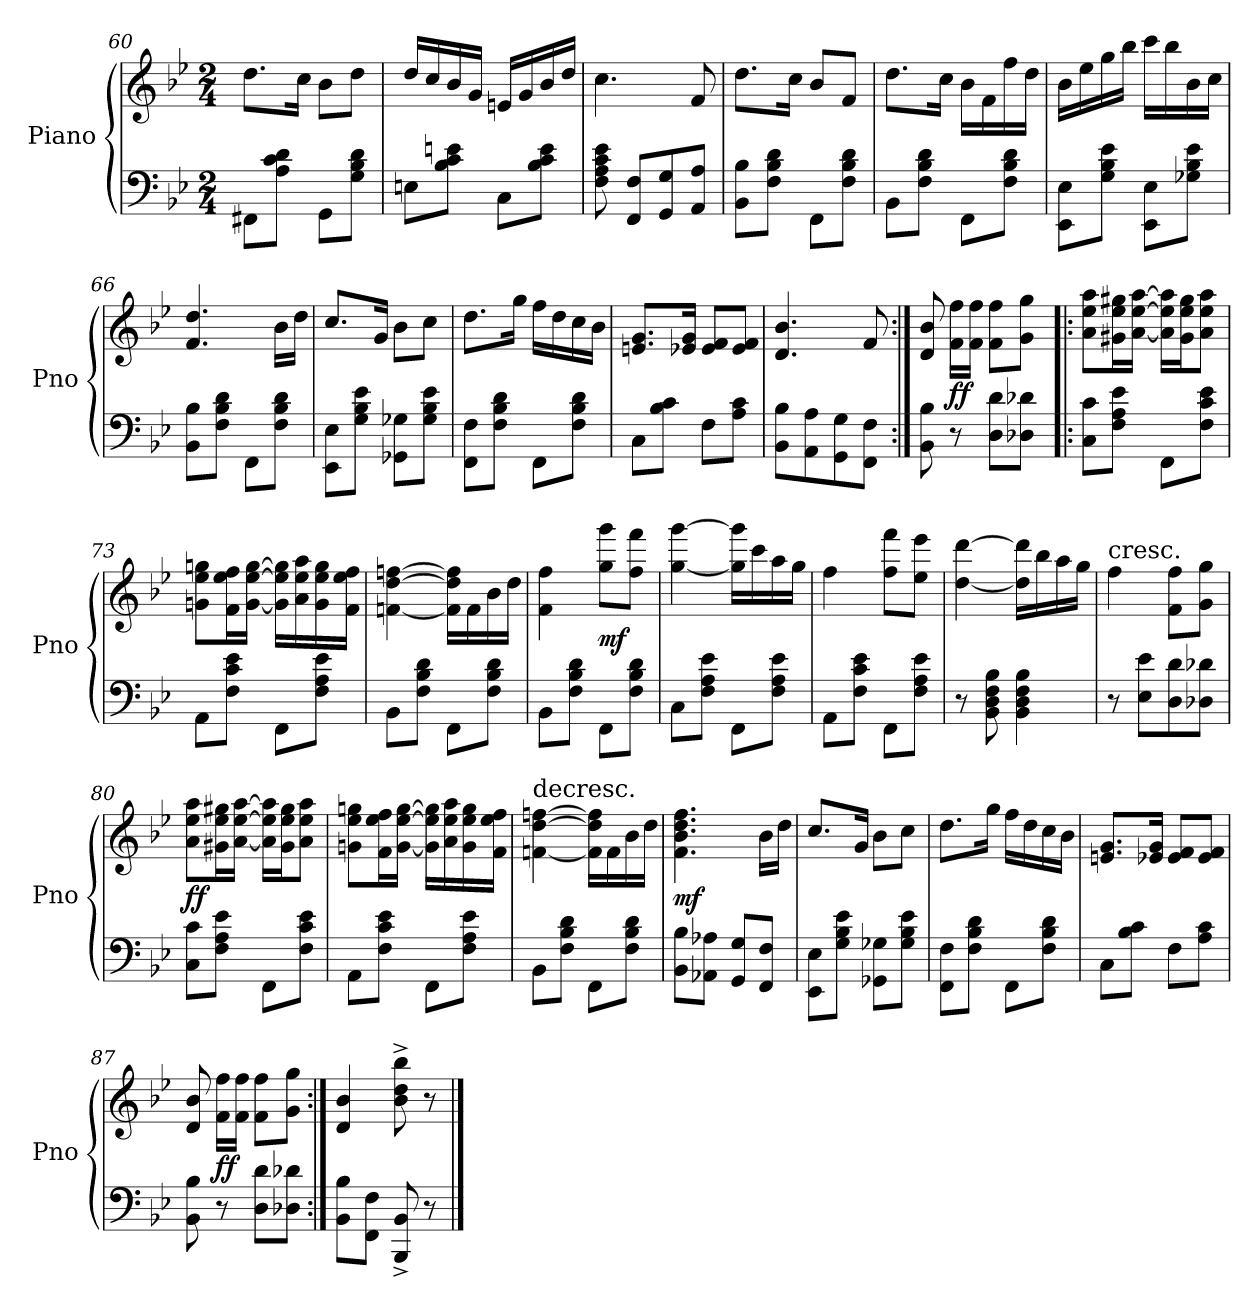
**kern	**kern	**dynam
*part1	*part1	*part1
*staff2	*staff1	*staff1/2
*I"Piano	*	*
*I'Pno	*	*
*clefF4	*clefG2	*
*k[b-e-]	*k[b-e-]	*
*M2/4	*M2/4	*
=60	=60	=60
8FF#X\L	8.dd\L	.
8A\ 8c\ 8d\J	.	.
.	16cc\Jk	.
8GG\L	8b-\L	.
8G\ 8B-\ 8d\J	8dd\J	.
=61	=61	=61
8En\L	16dd/LL	.
.	16cc/	.
8B-\ 8c\ 8en\J	16b-/	.
.	16g/JJ	.
8C\L	16en/LL	.
.	16g/	.
8B-\ 8c\ 8e\J	16b-/	.
.	16dd/JJ	.
=62	=62	=62
8F\ 8A\ 8c\ 8e-\	4.cc\	.
8FF/ 8F/L	.	.
8GG/ 8G/	.	.
8AA/ 8A/J	8f/	.
=63	=63	=63
8BB-\ 8B-\L	8.dd\L	.
8F\ 8B-\ 8d\J	.	.
.	16cc\Jk	.
8FF\L	8b-/L	.
8F\ 8B-\ 8d\J	8f/J	.
=64	=64	=64
8BB-\L	8.dd\L	.
8F\ 8B-\ 8d\J	.	.
.	16cc\Jk	.
8FF\L	16b-\LL	.
.	16f\	.
8F\ 8B-\ 8d\J	16ff\	.
.	16dd\JJ	.
=65	=65	=65
8EE-\ 8E-\L	16b-\LL	.
.	16ee-\	.
8G\ 8B-\ 8e-\J	16gg\	.
.	16bb-\JJ	.
8EE-\ 8E-\L	16ccc\LL	.
.	16bb-\	.
8G-X\ 8B-\ 8e-\J	16b-\	.
.	16cc\JJ	.
=66	=66	=66
8BB-\ 8B-\L	4.f/ 4.dd/	.
8F\ 8B-\ 8d\J	.	.
8FF\L	.	.
8F\ 8B-\ 8d\J	16b-\LL	.
.	16dd\JJ	.
=67	=67	=67
8EE-\ 8E-\L	8.cc/L	.
8G\ 8B-\ 8e-\J	.	.
.	16g/Jk	.
8GG-X\ 8G-X\L	8b-\L	.
8G-\ 8B-\ 8e-\J	8cc\J	.
=68	=68	=68
8FF\ 8F\L	8.dd\L	.
8F\ 8B-\ 8d\J	.	.
.	16gg\Jk	.
8FF\L	16ff\LL	.
.	16dd\	.
8F\ 8B-\ 8d\J	16cc\	.
.	16b-\JJ	.
=69	=69	=69
8C\L	8.en/ 8.g/L	.
8B-\ 8c\J	.	.
.	16e-X/ 16g/Jk	.
8F\L	8e-/ 8f/L	.
8A\ 8c\J	8e-/ 8f/J	.
=70	=70	=70
8BB-\ 8B-\L	4.d/ 4.b-/	.
8AA\ 8A\	.	.
8GG\ 8G\	.	.
8FF\ 8F\J	8f/	.
=71:|!	=71:|!	=71:|!
8BB-\ 8B-\	8d/ 8b-/	.
8r	16f\ 16ff\LL	ff
.	16f\ 16ff\JJ	.
8D\ 8d\L	8f\ 8ff\L	.
8D-X\ 8d-X\J	8g\ 8gg\J	.
=72!|:	=72!|:	=72!|:
8C\ 8c\L	8a\ 8ee-\ 8aa\L	.
8F\ 8A\ 8e-\J	16g#X\ 16ee-\ 16gg#X\L	.
.	[16a\ [16ee-\ [16aa\JJ	.
8FF\L	16a]\ 16ee-]\ 16aa]\LL	.
.	16g#\ 16ee-\ 16gg#\J	.
8F\ 8c\ 8e-\J	8a\ 8ee-\ 8aa\J	.
=73	=73	=73
8AA\L	8gn\ 8ee-\ 8ggn\L	.
8F\ 8c\ 8e-\J	16f\ 16ee-\ 16ff\L	.
.	[16g\ [16ee-\ [16gg\JJ	.
8FF\L	16g]\ 16ee-]\ 16gg]\LL	.
.	16a\ 16ee-\ 16aa\	.
8F\ 8A\ 8e-\J	16g\ 16ee-\ 16gg\	.
.	16f\ 16ee-\ 16ff\JJ	.
=74	=74	=74
8BB-\L	[4fn\ [4dd\ [4ffn\	.
8F\ 8B-\ 8d\J	.	.
8FF\L	16f]\ 16dd]\ 16ff]\LL	.
.	16f\	.
8F\ 8B-\ 8d\J	16b-\	.
.	16dd\JJ	.
=75	=75	=75
8BB-\L	4f\ 4ff\	.
8F\ 8B-\ 8d\J	.	.
8FF\L	8gg\ 8ggg\L	mf
8F\ 8B-\ 8d\J	8ff\ 8fff\J	.
=76	=76	=76
8C\L	[4gg\ [4ggg\	.
8F\ 8A\ 8e-\J	.	.
8FF\L	16gg]\ 16ggg]\LL	.
.	16ccc\	.
8F\ 8A\ 8e-\J	16aa\	.
.	16gg\JJ	.
=77	=77	=77
8AA\L	4ff\	.
8F\ 8c\ 8e-\J	.	.
8FF\L	8ff\ 8fff\L	.
8F\ 8A\ 8e-\J	8ee-\ 8eee-\J	.
=78	=78	=78
8r	[4dd\ [4ddd\	.
8BB-\ 8D\ 8F\ 8B-\	.	.
4BB-\ 4D\ 4F\ 4B-\	16dd]\ 16ddd]\LL	.
.	16bb-\	.
.	16aa\	.
.	16gg\JJ	.
=79	=79	=79
!	!LO:TX:t=cresc.	!
8r	4ff\	.
8E-\ 8e-\L	.	.
8D\ 8d\	8f\ 8ff\L	.
8D-X\ 8d-X\J	8g\ 8gg\J	.
=80	=80	=80
8C\ 8c\L	8a\ 8ee-\ 8aa\L	ff
8F\ 8A\ 8e-\J	16g#X\ 16ee-\ 16gg#X\L	.
.	[16a\ [16ee-\ [16aa\JJ	.
8FF\L	16a]\ 16ee-]\ 16aa]\LL	.
.	16g#\ 16ee-\ 16gg#\J	.
8F\ 8c\ 8e-\J	8a\ 8ee-\ 8aa\J	.
=81	=81	=81
8AA\L	8gn\ 8ee-\ 8ggn\L	.
8F\ 8c\ 8e-\J	16f\ 16ee-\ 16ff\L	.
.	[16g\ [16ee-\ [16gg\JJ	.
8FF\L	16g]\ 16ee-]\ 16gg]\LL	.
.	16a\ 16ee-\ 16aa\	.
8F\ 8A\ 8e-\J	16g\ 16ee-\ 16gg\	.
.	16f\ 16ee-\ 16ff\JJ	.
=82	=82	=82
!	!LO:TX:t=decresc.	!
8BB-\L	[4fn\ [4dd\ [4ffn\	.
8F\ 8B-\ 8d\J	.	.
8FF\L	16f]\ 16dd]\ 16ff]\LL	.
.	16f\	.
8F\ 8B-\ 8d\J	16b-\	.
.	16dd\JJ	.
=83	=83	=83
8BB-\ 8B-\L	4.f\ 4.b-\ 4.dd\ 4.ff\	mf
8AA-X\ 8A-X\J	.	.
8GG/ 8G/L	.	.
8FF/ 8F/J	16b-\LL	.
.	16dd\JJ	.
=84	=84	=84
8EE-\ 8E-\L	8.cc/L	.
8G\ 8B-\ 8e-\J	.	.
.	16g/Jk	.
8GG-X\ 8G-X\L	8b-\L	.
8G-\ 8B-\ 8e-\J	8cc\J	.
=85	=85	=85
8FF\ 8F\L	8.dd\L	.
8F\ 8B-\ 8d\J	.	.
.	16gg\Jk	.
8FF\L	16ff\LL	.
.	16dd\	.
8F\ 8B-\ 8d\J	16cc\	.
.	16b-\JJ	.
=86	=86	=86
8C\L	8.en/ 8.g/L	.
8B-\ 8c\J	.	.
.	16e-X/ 16g/Jk	.
8F\L	8e-/ 8f/L	.
8A\ 8c\J	8e-/ 8f/J	.
=87	=87	=87
8BB-\ 8B-\	8d/ 8b-/	.
8r	16f\ 16ff\LL	ff
.	16f\ 16ff\JJ	.
8D\ 8d\L	8f\ 8ff\L	.
8D-X\ 8d-X\J	8g\ 8gg\J	.
=88:|!	=88:|!	=88:|!
8BB-\ 8B-\L	4d/ 4b-/	.
8FF\ 8F\J	.	.
8BBB-^/ 8BB-^/	8b-^\ 8dd^\ 8bb-^\	.
8r	8r	.
==	==	==
*-	*-	*-
